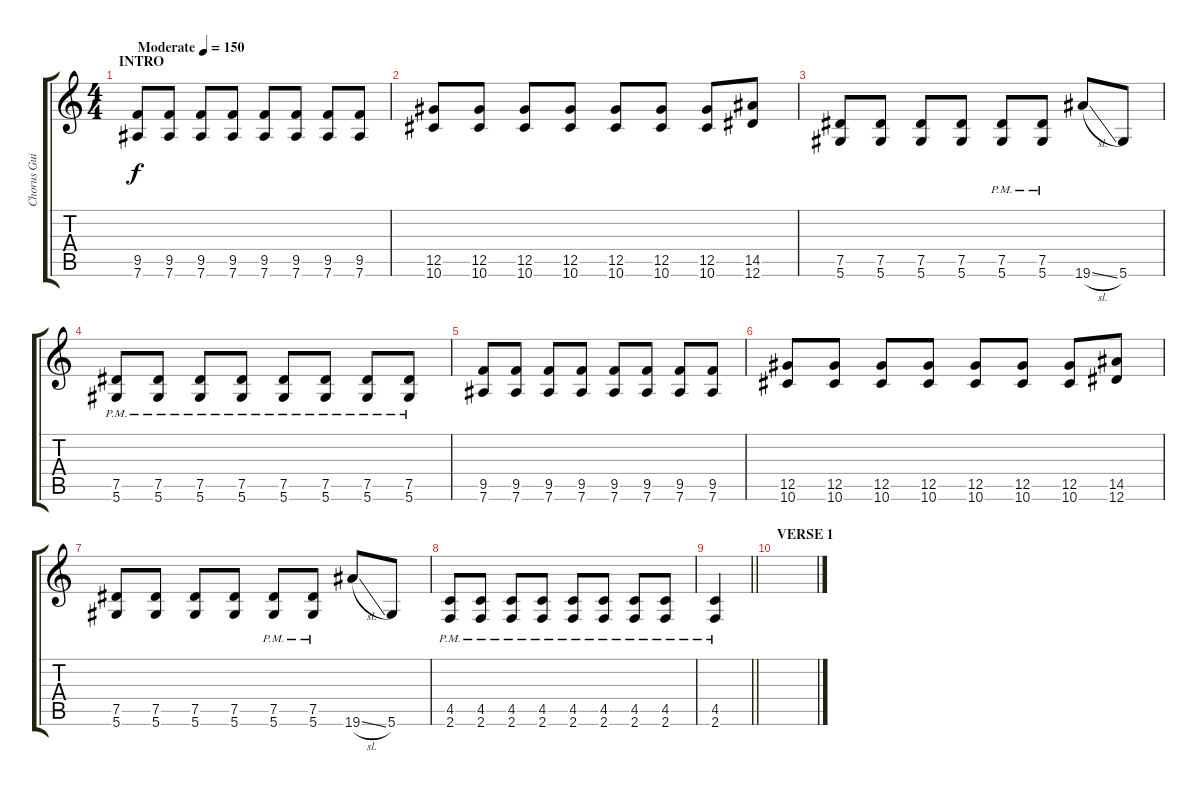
\track ("Chorus Guitar" "Chorus Gui") {instrument overdrivenguitar}
\staff {score tabs}
\tuning (Eb4 Bb3 Gb3 Db3 Ab2 Eb2) {hide}
\ts (4 4)
\section ("" "INTRO")
\tempo (150 "Moderate")
\clef g2
\ks c
(9.5 7.6).8{dy f instrument overdrivenguitar} (9.5 7.6).8 (9.5 7.6).8 (9.5 7.6).8 (9.5 7.6).8 (9.5 7.6).8 (9.5 7.6).8 (9.5 7.6).8 |
(12.5 10.6).8 (12.5 10.6).8 (12.5 10.6).8 (12.5 10.6).8 (12.5 10.6).8 (12.5 10.6).8 (12.5 10.6).8 (14.5 12.6).8 |
(7.5 5.6).8 (7.5 5.6).8 (7.5 5.6).8 (7.5 5.6).8 (7.5{pm} 5.6{pm}).8 (7.5{pm} 5.6{pm}).8 19.6{sl}.8 5.6.8 |
(7.5{pm} 5.6{pm}).8 (7.5{pm} 5.6{pm}).8 (7.5{pm} 5.6{pm}).8 (7.5{pm} 5.6{pm}).8 (7.5{pm} 5.6{pm}).8 (7.5{pm} 5.6{pm}).8 (7.5{pm} 5.6{pm}).8 (7.5{pm} 5.6{pm}).8 |
(9.5 7.6).8 (9.5 7.6).8 (9.5 7.6).8 (9.5 7.6).8 (9.5 7.6).8 (9.5 7.6).8 (9.5 7.6).8 (9.5 7.6).8 |
(12.5 10.6).8 (12.5 10.6).8 (12.5 10.6).8 (12.5 10.6).8 (12.5 10.6).8 (12.5 10.6).8 (12.5 10.6).8 (14.5 12.6).8 |
(7.5 5.6).8 (7.5 5.6).8 (7.5 5.6).8 (7.5 5.6).8 (7.5{pm} 5.6{pm}).8 (7.5{pm} 5.6{pm}).8 19.6{sl}.8 5.6.8 |
(4.5{pm} 2.6{pm}).8 (4.5{pm} 2.6{pm}).8 (4.5{pm} 2.6{pm}).8 (4.5{pm} 2.6{pm}).8 (4.5{pm} 2.6{pm}).8 (4.5{pm} 2.6{pm}).8 (4.5{pm} 2.6{pm}).8 (4.5{pm} 2.6{pm}).8 |
\barLineRight lightlight
(4.5{pm} 2.6{pm}).4 |
\section ("" "VERSE 1")
